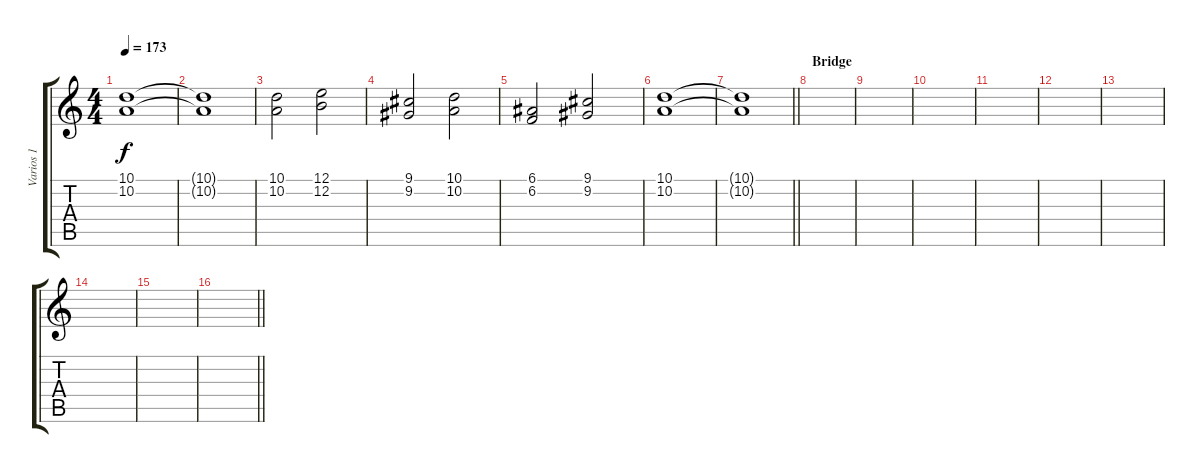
\track ("Varios 1" "Varios 1") {instrument harpsichord}
\staff {score tabs}
\tuning (E4 B3 G3 D3 A2 E2) {hide}
\ts (4 4)
\tempo 173
\clef g2
\ks c
(10.1 10.2).1{dy f} |
(10.1{t} 10.2{t}).1 |
(10.1 10.2).2 (12.1 12.2).2 |
(9.1 9.2).2 (10.1 10.2).2 |
(6.1 6.2).2 (9.1 9.2).2 |
(10.1 10.2).1 |
\barLineRight lightlight
(10.1{t} 10.2{t}).1 |
\section ("" "Bridge")
|
|
|
|
|
|
|
|
\barLineRight lightlight
